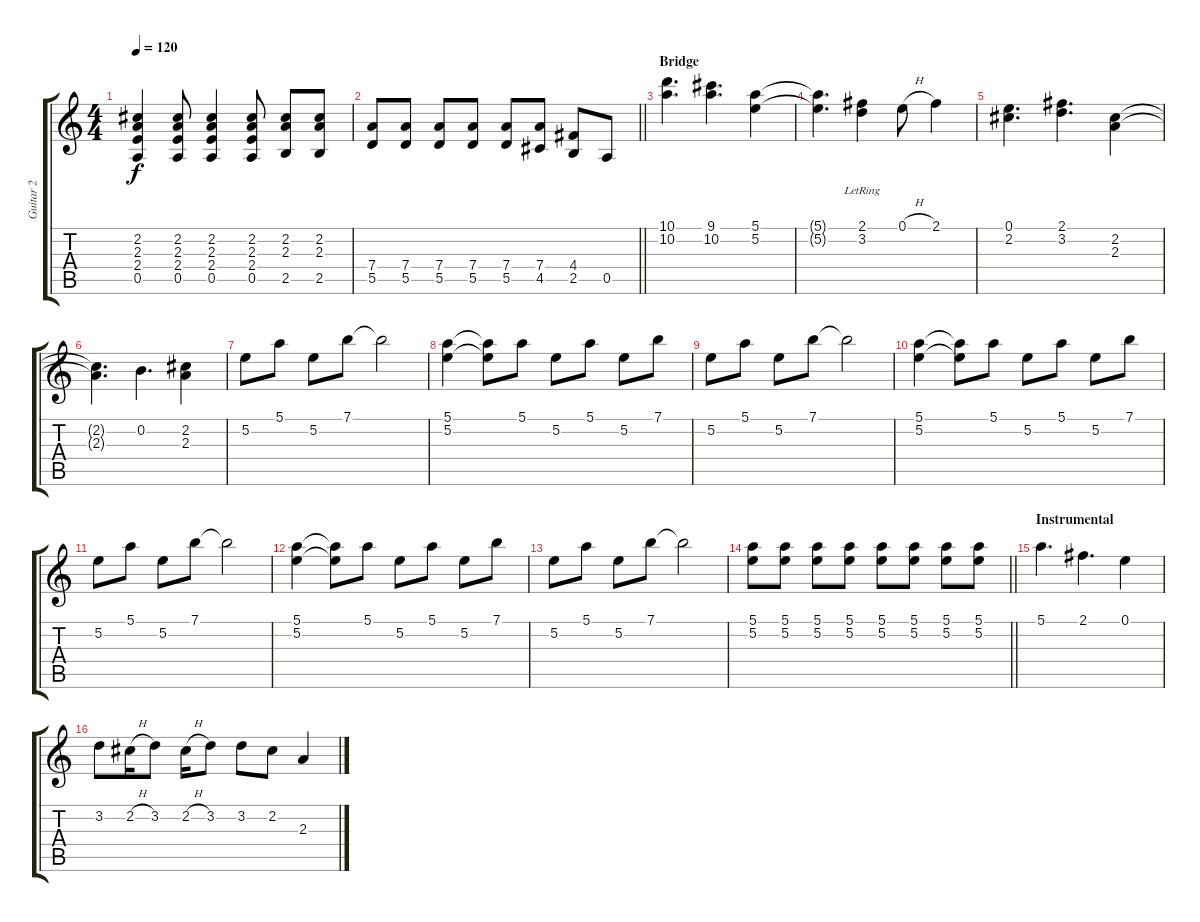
\track ("Guitar 2" "Guitar 2") {instrument electricguitarjazz}
\staff {score tabs}
\tuning (E4 B3 G3 D3 A2 E2) {hide}
\ts (4 4)
\tempo 120
\clef g2
\ks c
(2.2 2.3 2.4 0.5).4{dy f} (2.2 2.3 2.4 0.5).8 (2.2 2.3 2.4 0.5).4 (2.2 2.3 2.4 0.5).8 (2.2 2.3 2.5).8 (2.2 2.3 2.5).8 |
\barLineRight lightlight
(7.4 5.5).8 (7.4 5.5).8 (7.4 5.5).8 (7.4 5.5).8 (7.4 5.5).8 (7.4 4.5).8 (4.4 2.5).8 0.5.8 |
\section ("" "Bridge")
(10.1 10.2).4{d} (9.1 10.2).4{d} (5.1 5.2).4 |
(5.1{t} 5.2{t}).4{d} (2.1 3.2{lr}).4 0.1{h}.8 2.1.4 |
(0.1 2.2).4{d} (2.1 3.2).4{d} (2.2 2.3).4 |
(2.2{t} 2.3{t}).4{d} 0.2.4{d} (2.2 2.3).4 |
5.2.8 5.1.8 5.2.8 7.1.8 7.1{t}.2 |
(5.1 5.2).4 (5.1{t} 5.2{t}).8 5.1.8 5.2.8 5.1.8 5.2.8 7.1.8 |
5.2.8 5.1.8 5.2.8 7.1.8 7.1{t}.2 |
(5.1 5.2).4 (5.1{t} 5.2{t}).8 5.1.8 5.2.8 5.1.8 5.2.8 7.1.8 |
5.2.8 5.1.8 5.2.8 7.1.8 7.1{t}.2 |
(5.1 5.2).4 (5.1{t} 5.2{t}).8 5.1.8 5.2.8 5.1.8 5.2.8 7.1.8 |
5.2.8 5.1.8 5.2.8 7.1.8 7.1{t}.2 |
\barLineRight lightlight
(5.1 5.2).8 (5.1 5.2).8 (5.1 5.2).8 (5.1 5.2).8 (5.1 5.2).8 (5.1 5.2).8 (5.1 5.2).8 (5.1 5.2).8 |
\section ("" "Instrumental")
5.1.4{d} 2.1.4{d} 0.1.4 |
3.2.8 2.2{h}.16 3.2.8 2.2{h}.16 3.2.8 3.2.8 2.2.8 2.3.4
